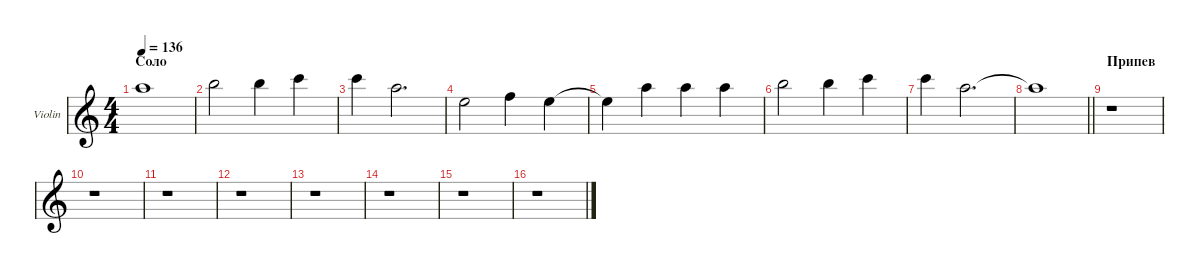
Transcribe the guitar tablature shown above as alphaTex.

\defaultSystemsLayout 4
\hideDynamics
\bracketExtendMode groupsimilarinstruments
\multiTrackTrackNamePolicy allsystems
\firstSystemTrackNameOrientation horizontal
\otherSystemsTrackNameOrientation horizontal
\track ("Violin" "Violin") {instrument violin}
\staff {score}
\tuning (E5 A4 D4 G3)
\ts (4 4)
\section ("" "Соло")
\tempo 136
\clef g2
\ks aminor
5.1.1{dy f} |
7.1.2 14.2.4 8.1.4 |
8.1.4 5.1.2{d} |
0.1.2 1.1.4 0.1.4 |
\scale
0.196787 0.1{t}.4 5.1.4 5.1.4 5.1.4 |
\scale
0.204744 7.1.2 7.1.4 8.1.4 |
\scale
0.169836 8.1.4 5.1.2{d} |
\scale
0.186261
\barLineRight lightlight
5.1{t}.1 |
\section ("" "Припев")
\scale
0.241486 r.1 |
\scale
0.260558 r.1 |
\scale
0.234337 r.1 |
\scale
0.219416 r.1 |
\scale
0.284295 r.1 |
\scale
0.30198 r.1 |
\scale
0.212871 r.1 |
\scale
0.256596 r.1
